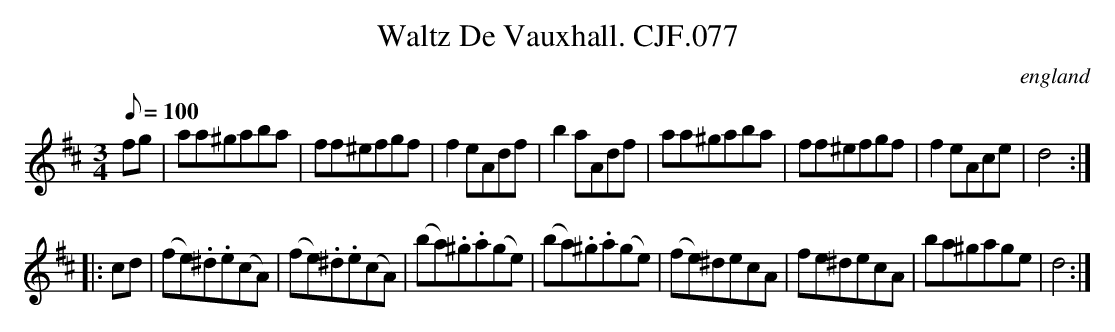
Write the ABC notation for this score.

X:1
T:Waltz De Vauxhall. CJF.077
O:england
M:3/4
L:1/8
Q:100
K:D
fg|aa^gaba|ff^efgf|f2eAdf|b2aAdf|\
aa^gaba|ff^efgf|f2eAce|d4:|:
cd|(fe).^d.e(cA)|(fe).^d.e(cA)|(ba).^g.a(ge)|\
(ba).^g.a(ge)|(fe)^decA|fe^decA|ba^gage|d4:|]
